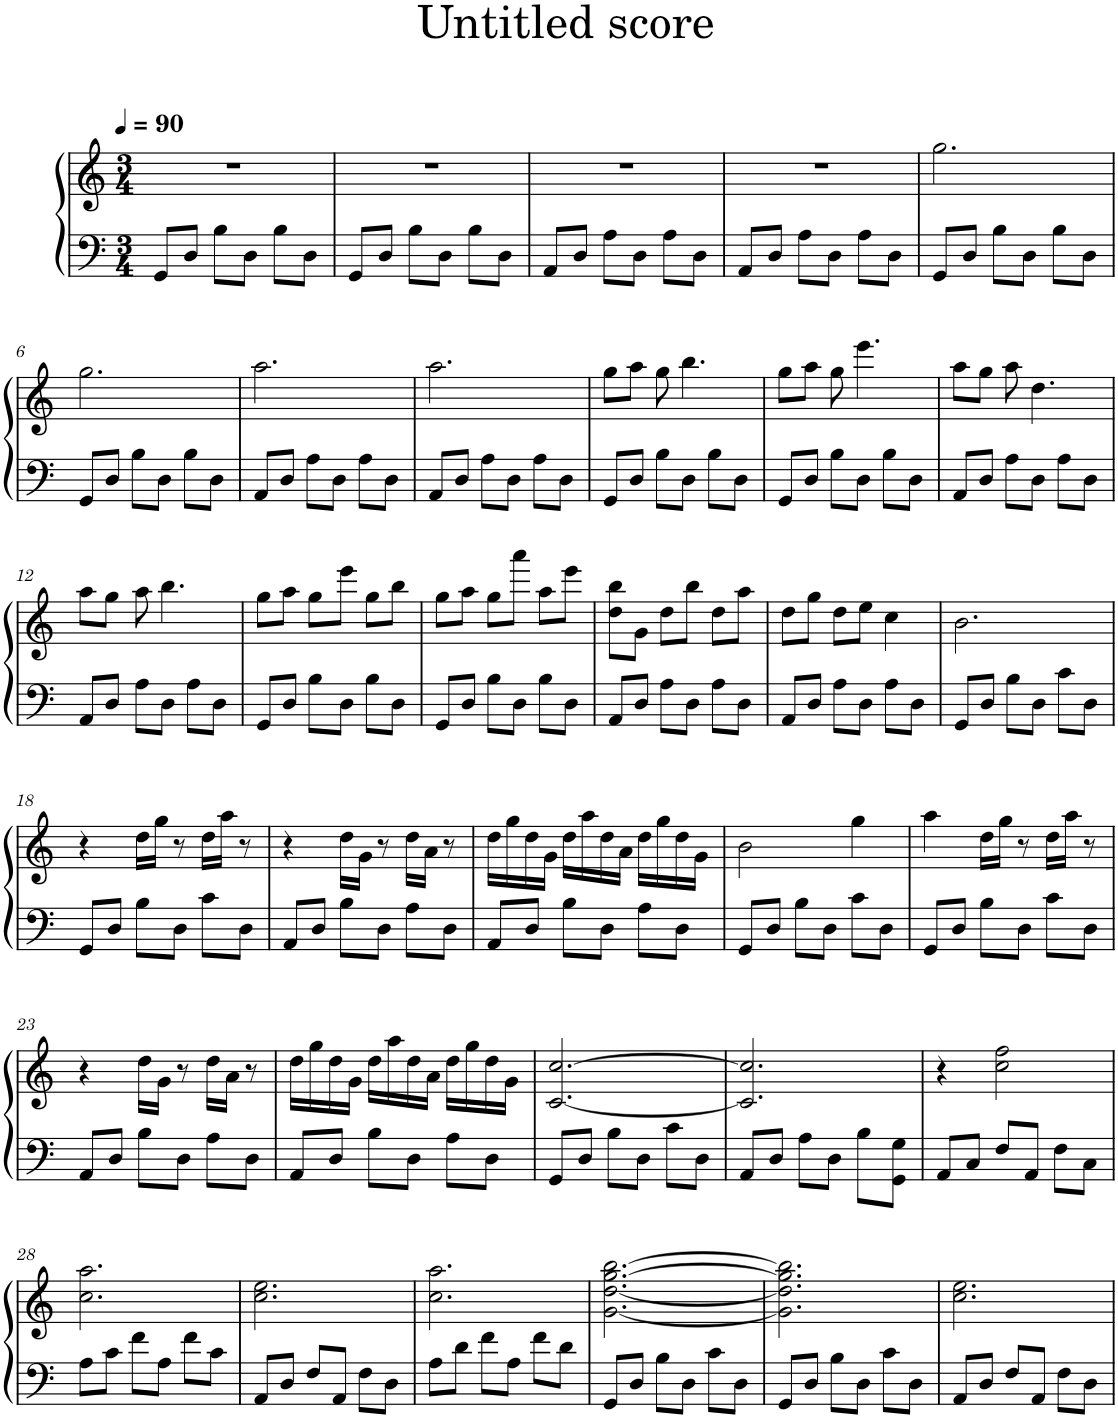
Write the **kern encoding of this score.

**kern	**kern
*part1	*part1
*staff2	*staff1
*I"Piano	*
*I'Pno.	*
*clefF4	*clefG2
*k[]	*k[]
*M3/4	*M3/4
*MM90	*MM90
=1	=1
8GG/L	2.r
8D/J	.
8B\L	.
8D\J	.
8B\L	.
8D\J	.
=2	=2
8GG/L	2.r
8D/J	.
8B\L	.
8D\J	.
8B\L	.
8D\J	.
=3	=3
8AA/L	2.r
8D/J	.
8A\L	.
8D\J	.
8A\L	.
8D\J	.
=4	=4
8AA/L	2.r
8D/J	.
8A\L	.
8D\J	.
8A\L	.
8D\J	.
=5	=5
8GG/L	2.gg\
8D/J	.
8B\L	.
8D\J	.
8B\L	.
8D\J	.
!!LO:LB:g=z
=6	=6
8GG/L	2.gg\
8D/J	.
8B\L	.
8D\J	.
8B\L	.
8D\J	.
=7	=7
8AA/L	2.aa\
8D/J	.
8A\L	.
8D\J	.
8A\L	.
8D\J	.
=8	=8
8AA/L	2.aa\
8D/J	.
8A\L	.
8D\J	.
8A\L	.
8D\J	.
=9	=9
8GG/L	8gg\L
8D/J	8aa\J
8B\L	8gg\
8D\J	4.bb\
8B\L	.
8D\J	.
=10	=10
8GG/L	8gg\L
8D/J	8aa\J
8B\L	8gg\
8D\J	4.eee\
8B\L	.
8D\J	.
=11	=11
8AA/L	8aa\L
8D/J	8gg\J
8A\L	8aa\
8D\J	4.dd\
8A\L	.
8D\J	.
!!LO:LB:g=z
=12	=12
8AA/L	8aa\L
8D/J	8gg\J
8A\L	8aa\
8D\J	4.bb\
8A\L	.
8D\J	.
=13	=13
8GG/L	8gg\L
8D/J	8aa\J
8B\L	8gg\L
8D\J	8eee\J
8B\L	8gg\L
8D\J	8bb\J
=14	=14
8GG/L	8gg\L
8D/J	8aa\J
8B\L	8gg\L
8D\J	8aaa\J
8B\L	8aa\L
8D\J	8eee\J
=15	=15
8AA/L	8dd\ 8bb\L
8D/J	8g\J
8A\L	8dd\L
8D\J	8bb\J
8A\L	8dd\L
8D\J	8aa\J
=16	=16
8AA/L	8dd\L
8D/J	8gg\J
8A\L	8dd\L
8D\J	8ee\J
8A\L	4cc\
8D\J	.
=17	=17
8GG/L	2.b\
8D/J	.
8B\L	.
8D\J	.
8c\L	.
8D\J	.
!!LO:LB:g=z
=18	=18
8GG/L	4r
8D/J	.
8B\L	16dd\LL
.	16gg\JJ
8D\J	8r
8c\L	16dd\LL
.	16aa\JJ
8D\J	8r
=19	=19
8AA/L	4r
8D/J	.
8B\L	16dd\LL
.	16g\JJ
8D\J	8r
8A\L	16dd\LL
.	16a\JJ
8D\J	8r
=20	=20
8AA/L	16dd\LL
.	16gg\
8D/J	16dd\
.	16g\JJ
8B\L	16dd\LL
.	16aa\
8D\J	16dd\
.	16a\JJ
8A\L	16dd\LL
.	16gg\
8D\J	16dd\
.	16g\JJ
=21	=21
8GG/L	2b\
8D/J	.
8B\L	.
8D\J	.
8c\L	4gg\
8D\J	.
=22	=22
8GG/L	4aa\
8D/J	.
8B\L	16dd\LL
.	16gg\JJ
8D\J	8r
8c\L	16dd\LL
.	16aa\JJ
8D\J	8r
!!LO:LB:g=z
=23	=23
8AA/L	4r
8D/J	.
8B\L	16dd\LL
.	16g\JJ
8D\J	8r
8A\L	16dd\LL
.	16a\JJ
8D\J	8r
=24	=24
8AA/L	16dd\LL
.	16gg\
8D/J	16dd\
.	16g\JJ
8B\L	16dd\LL
.	16aa\
8D\J	16dd\
.	16a\JJ
8A\L	16dd\LL
.	16gg\
8D\J	16dd\
.	16g\JJ
=25	=25
8GG/L	[2.c/ [2.cc/
8D/J	.
8B\L	.
8D\J	.
8c\L	.
8D\J	.
=26	=26
8AA/L	2.c/] 2.cc/]
8D/J	.
8A\L	.
8D\J	.
8B\L	.
8GG\ 8G\J	.
=27	=27
8AA/L	4r
8C/J	.
8F/L	2cc\ 2ff\
8AA/J	.
8F\L	.
8C\J	.
!!LO:LB:g=z
=28	=28
8A\L	2.cc\ 2.aa\
8c\J	.
8f\L	.
8A\J	.
8f\L	.
8c\J	.
=29	=29
8AA/L	2.cc\ 2.ee\
8D/J	.
8F/L	.
8AA/J	.
8F\L	.
8D\J	.
=30	=30
8A\L	2.cc\ 2.aa\
8d\J	.
8f\L	.
8A\J	.
8f\L	.
8d\J	.
=31	=31
8GG/L	[2.g\ [2.dd\ [2.gg\ [2.bb\
8D/J	.
8B\L	.
8D\J	.
8c\L	.
8D\J	.
=32	=32
8GG/L	2.g\] 2.dd\] 2.gg\] 2.bb\]
8D/J	.
8B\L	.
8D\J	.
8c\L	.
8D\J	.
=33	=33
8AA/L	2.cc\ 2.ee\
8D/J	.
8F/L	.
8AA/J	.
8F\L	.
8D\J	.
=	=
*-	*-
